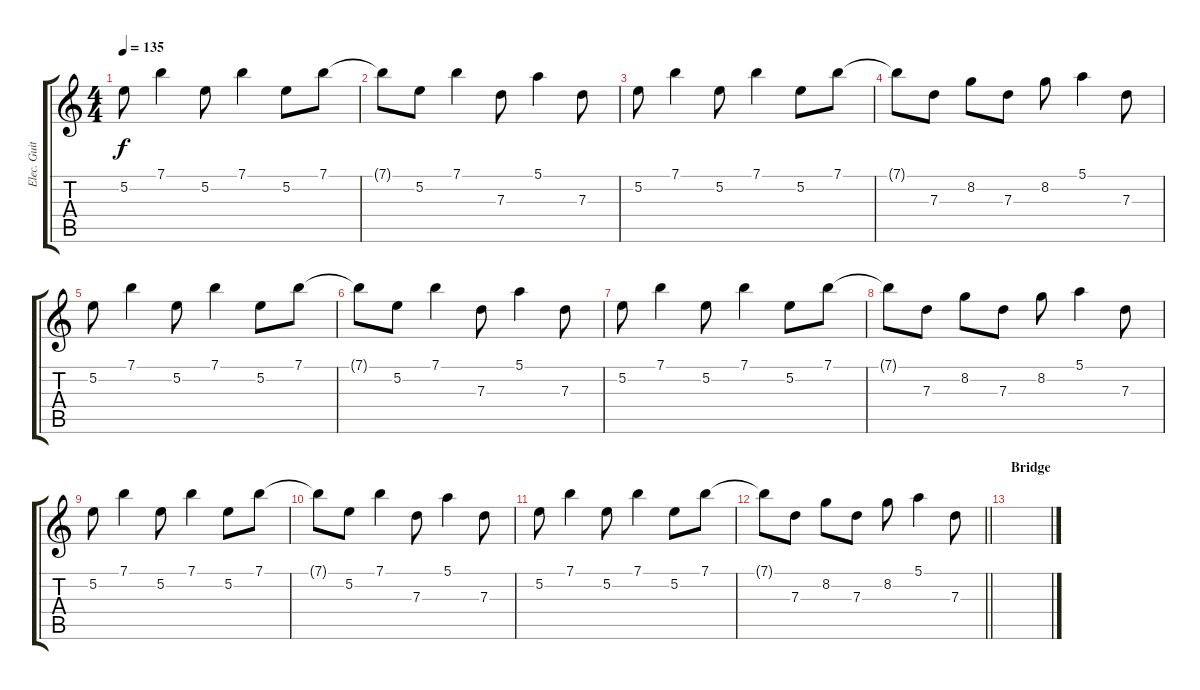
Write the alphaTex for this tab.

\track ("Elec. Guitar Jazz" "Elec. Guit") {instrument overdrivenguitar}
\staff {score tabs}
\tuning (E4 B3 G3 D3 A2 D2) {hide}
\ts (4 4)
\tempo 135
\clef g2
\ks c
5.2.8{dy f} 7.1.4 5.2.8 7.1.4 5.2.8 7.1.8 |
7.1{t}.8 5.2.8 7.1.4 7.3.8 5.1.4 7.3.8 |
5.2.8 7.1.4 5.2.8 7.1.4 5.2.8 7.1.8 |
7.1{t}.8 7.3.8 8.2.8 7.3.8 8.2.8 5.1.4 7.3.8 |
5.2.8 7.1.4 5.2.8 7.1.4 5.2.8 7.1.8 |
7.1{t}.8 5.2.8 7.1.4 7.3.8 5.1.4 7.3.8 |
5.2.8 7.1.4 5.2.8 7.1.4 5.2.8 7.1.8 |
7.1{t}.8 7.3.8 8.2.8 7.3.8 8.2.8 5.1.4 7.3.8 |
5.2.8 7.1.4 5.2.8 7.1.4 5.2.8 7.1.8 |
7.1{t}.8 5.2.8 7.1.4 7.3.8 5.1.4 7.3.8 |
5.2.8 7.1.4 5.2.8 7.1.4 5.2.8 7.1.8 |
\barLineRight lightlight
7.1{t}.8 7.3.8 8.2.8 7.3.8 8.2.8 5.1.4 7.3.8 |
\section ("" "Bridge")
